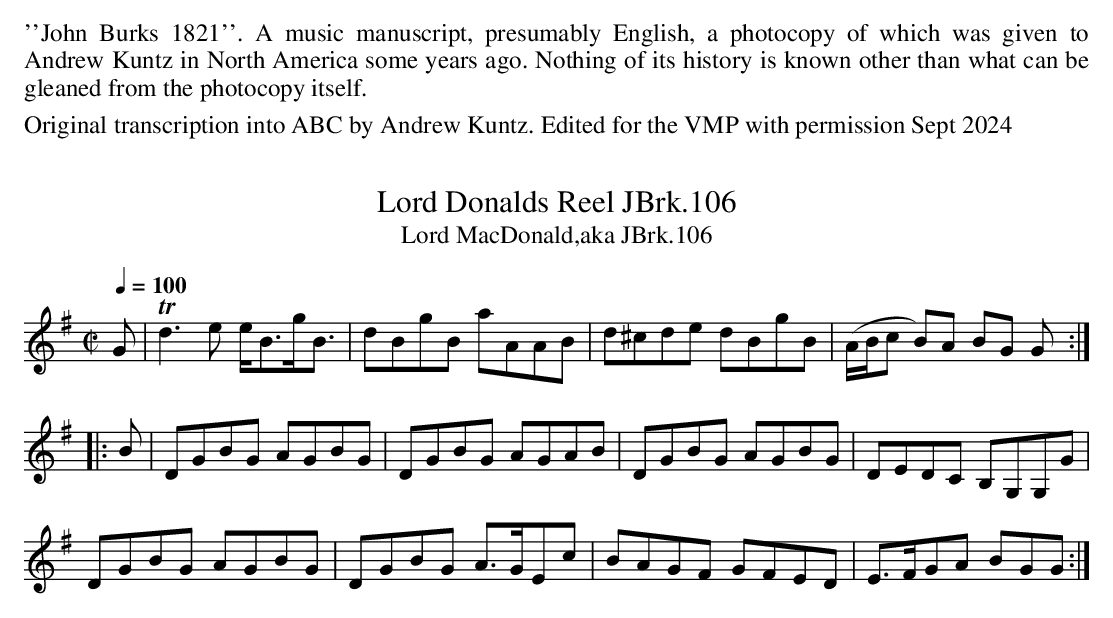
X:1
T:Lord Donalds Reel JBrk.106
Q:1/4=100
T:Lord MacDonald,aka JBrk.106
M:C|
L:1/8
K:G
G|Td3e e<Bg<B|dBgB aAAB|d^cde dBgB|(A/B/c B)A BG G:|
|:B|DGBG AGBG|DGBG AGAB|DGBG AGBG|DEDC B,G,G,G|
DGBG AGBG|DGBG A>GEc|BAGF GFED|E>FGA BGG:|]
